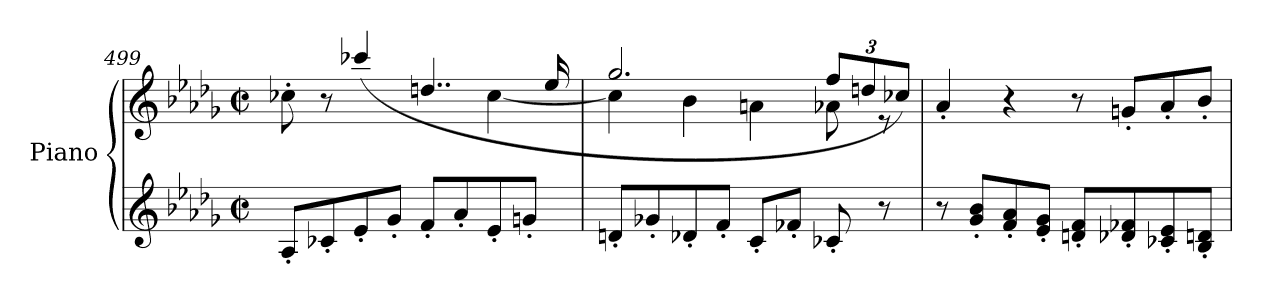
**kern	**kern
*part1	*part1
*staff2	*staff1
*I"Piano	*
*I'Pno	*
*clefG2	*clefG2
*k[b-e-a-d-g-]	*k[b-e-a-d-g-]
*M2/2	*M2/2
*met(c|)	*met(c|)
=499	=499
*	*^
8A-'/L	8cc-X'\	2.ryy
8c-X'/	8r	.
8e-'/	(4ccc-X/	.
8g-'/J	.	.
8f'/L	4..ddn/	.
8a-'/	.	.
8e-'/	.	[4cc-\
8gn'/J	.	.
.	16ee-/	.
=500	=500	=500
8dn'/L	2.gg-/	4cc-\]
8g-X'/	.	.
8d-X'/	.	4b-\
8f'/J	.	.
8c'/L	.	4an\
8f-X'/J	.	.
*	*Xbrackettup	*
8c-X'/	12ff/L	8a-X\
.	12ddn/	.
8r	.	8r
.	12cc-X/J)	.
*	*v	*v
!!LO:PB:g=z
=501	=501
8r	4a-'/
8g-/' 8b-/'L	.
8f/' 8a-/'	4r
8e-/' 8g-/'J	.
8dn/' 8f/'L	8r
8d-X/' 8f-X/'	8gn'/L
8c-X/' 8e-/'	8a-'/
8B-/' 8dn/'J	8b-'/J
=	=
*-	*-
